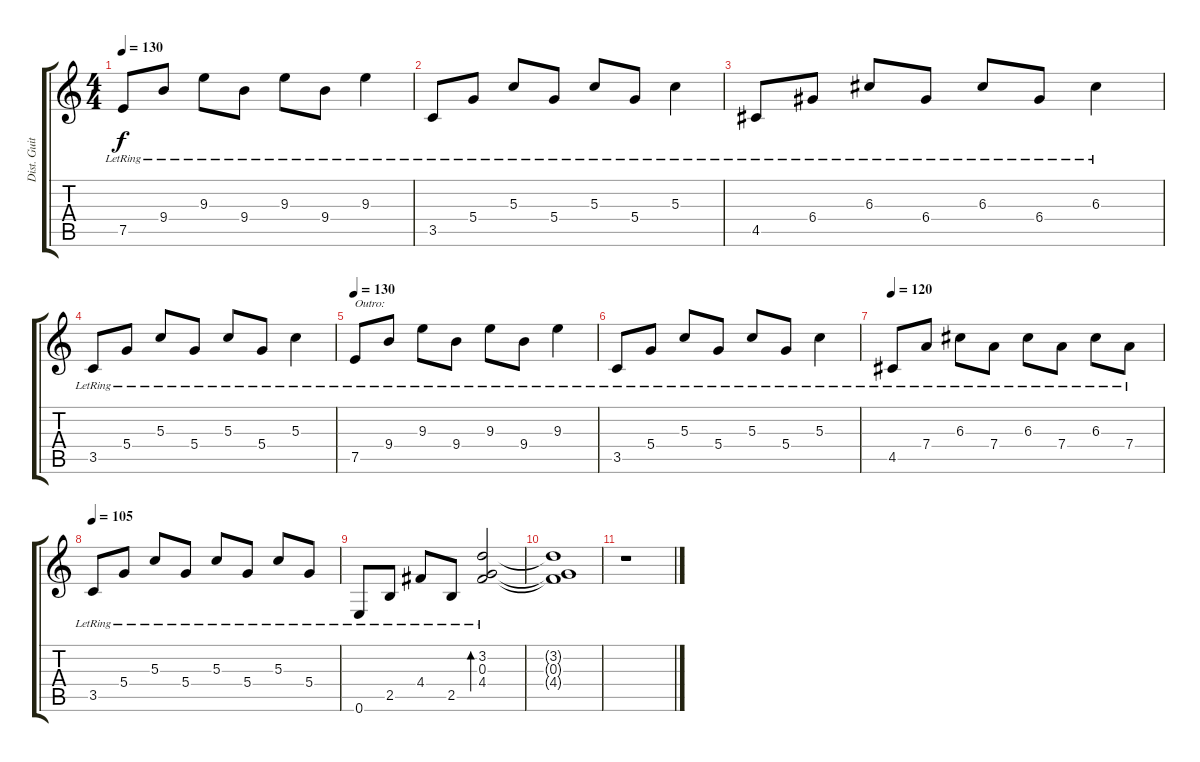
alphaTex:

\track ("Dist. Guitar 2" "Dist. Guit") {instrument distortionguitar}
\staff {score tabs}
\tuning (E4 B3 G3 D3 A2 E2) {hide}
\ts (4 4)
\tempo 130
\clef g2
\ks c
7.5{lr}.8{dy f} 9.4{lr}.8 9.3{lr}.8 9.4{lr}.8 9.3{lr}.8 9.4{lr}.8 9.3{lr}.4 |
3.5{lr}.8 5.4{lr}.8 5.3{lr}.8 5.4{lr}.8 5.3{lr}.8 5.4{lr}.8 5.3{lr}.4 |
4.5{lr}.8 6.4{lr}.8 6.3{lr}.8 6.4{lr}.8 6.3{lr}.8 6.4{lr}.8 6.3{lr}.4 |
3.5{lr}.8 5.4{lr}.8 5.3{lr}.8 5.4{lr}.8 5.3{lr}.8 5.4{lr}.8 5.3{lr}.4 |
\tempo 130
7.5{lr}.8{txt "Outro:" volume 10 instrument electricguitarjazz} 9.4{lr}.8 9.3{lr}.8 9.4{lr}.8 9.3{lr}.8 9.4{lr}.8 9.3{lr}.4 |
3.5{lr}.8 5.4{lr}.8 5.3{lr}.8 5.4{lr}.8 5.3{lr}.8 5.4{lr}.8 5.3{lr}.4 |
\tempo 120
4.5{lr}.8 7.4{lr}.8 6.3{lr}.8 7.4{lr}.8 6.3{lr}.8 7.4{lr}.8 6.3{lr}.8 7.4{lr}.8 |
\tempo 105
3.5{lr}.8 5.4{lr}.8 5.3{lr}.8 5.4{lr}.8 5.3{lr}.8 5.4{lr}.8 5.3{lr}.8 5.4{lr}.8 |
0.6{lr}.8 2.5{lr}.8 4.4{lr}.8 2.5{lr}.8 (3.2{lr} 0.3{lr} 4.4{lr}).2{bd 480} |
(3.2{t} 0.3{t} 4.4{t}).1 |
r.1
